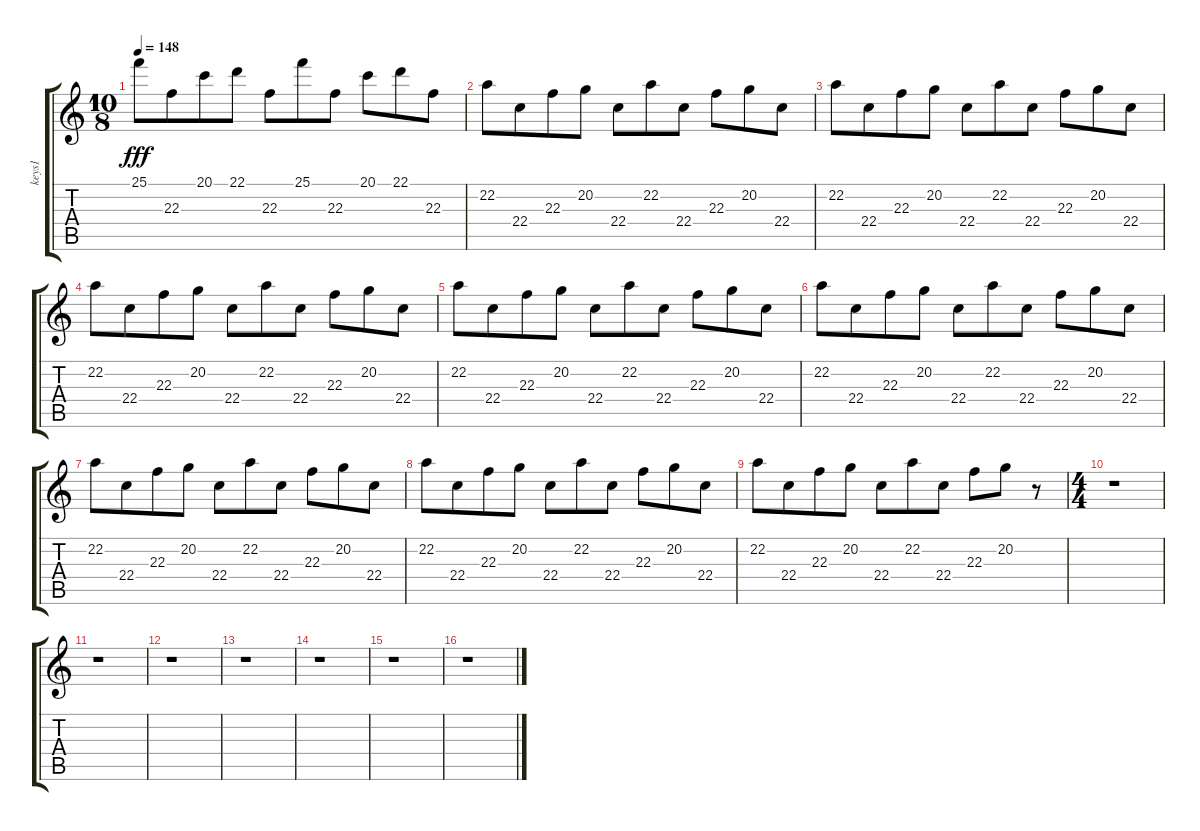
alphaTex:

\track ("keys1" "keys1") {instrument acousticgrandpiano}
\staff {score tabs}
\tuning (E4 B3 G3 D3 A2 E2) {hide}
\ts (10 8)
\tempo 148
\clef g2
\ks c
25.1.8{dy fff} 22.3.8 20.1.8 22.1.8 22.3.8 25.1.8 22.3.8 20.1.8 22.1.8 22.3.8 |
22.2.8 22.4.8 22.3.8 20.2.8 22.4.8 22.2.8 22.4.8 22.3.8 20.2.8 22.4.8 |
22.2.8 22.4.8 22.3.8 20.2.8 22.4.8 22.2.8 22.4.8 22.3.8 20.2.8 22.4.8 |
22.2.8 22.4.8 22.3.8 20.2.8 22.4.8 22.2.8 22.4.8 22.3.8 20.2.8 22.4.8 |
22.2.8 22.4.8 22.3.8 20.2.8 22.4.8 22.2.8 22.4.8 22.3.8 20.2.8 22.4.8 |
22.2.8 22.4.8 22.3.8 20.2.8 22.4.8 22.2.8 22.4.8 22.3.8 20.2.8 22.4.8 |
22.2.8 22.4.8 22.3.8 20.2.8 22.4.8 22.2.8 22.4.8 22.3.8 20.2.8 22.4.8 |
22.2.8 22.4.8 22.3.8 20.2.8 22.4.8 22.2.8 22.4.8 22.3.8 20.2.8 22.4.8 |
22.2.8 22.4.8 22.3.8 20.2.8 22.4.8 22.2.8 22.4.8 22.3.8 20.2.8 r.8 |
\ts (4 4)
r.1 |
r.1 |
r.1 |
r.1 |
r.1 |
r.1 |
r.1
